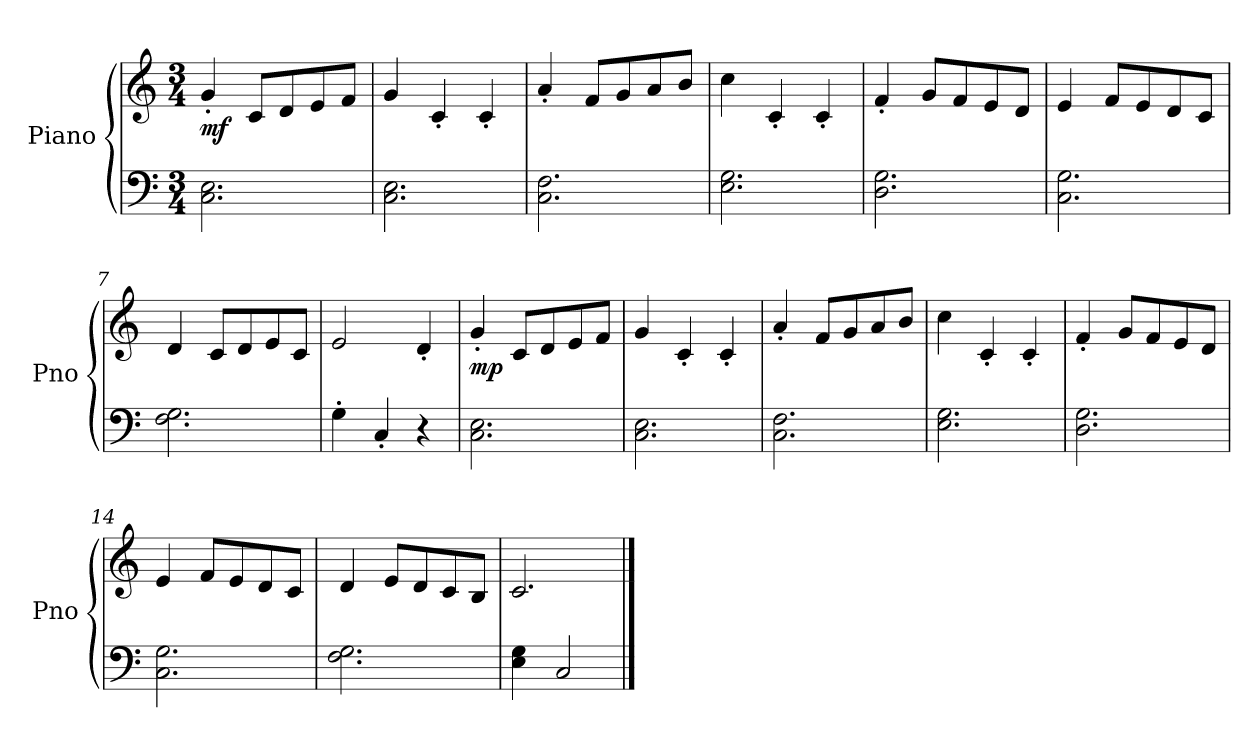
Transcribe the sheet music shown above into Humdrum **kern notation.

**kern	**kern	**dynam
*part1	*part1	*part1
*staff2	*staff1	*staff1/2
*I"Piano	*	*
*I'Pno	*	*
*clefF4	*clefG2	*
*k[]	*k[]	*
*M3/4	*M3/4	*
=1	=1	=1
!	!	!LO:DY:b
2.C\ 2.E\	4g'/	mf
.	8c/L	.
.	8d/	.
.	8e/	.
.	8f/J	.
=2	=2	=2
2.C\ 2.E\	4g/	.
.	4c'/	.
.	4c'/	.
=3	=3	=3
2.C\ 2.F\	4a'/	.
.	8f/L	.
.	8g/	.
.	8a/	.
.	8b/J	.
=4	=4	=4
2.E\ 2.G\	4cc\	.
.	4c'/	.
.	4c'/	.
!!LO:LB:g=z
=5	=5	=5
2.D\ 2.G\	4f'/	.
.	8g/L	.
.	8f/	.
.	8e/	.
.	8d/J	.
=6	=6	=6
2.C\ 2.G\	4e/	.
.	8f/L	.
.	8e/	.
.	8d/	.
.	8c/J	.
=7	=7	=7
2.F\ 2.G\	4d/	.
.	8c/L	.
.	8d/	.
.	8e/	.
.	8c/J	.
=8	=8	=8
4G'\	2e/	.
4C'/	.	.
4r	4d'/	.
!!LO:LB:g=z
=9	=9	=9
!	!	!LO:DY:b
2.C\ 2.E\	4g'/	mp
.	8c/L	.
.	8d/	.
.	8e/	.
.	8f/J	.
=10	=10	=10
2.C\ 2.E\	4g/	.
.	4c'/	.
.	4c'/	.
=11	=11	=11
2.C\ 2.F\	4a'/	.
.	8f/L	.
.	8g/	.
.	8a/	.
.	8b/J	.
=12	=12	=12
2.E\ 2.G\	4cc\	.
.	4c'/	.
.	4c'/	.
!!LO:LB:g=z
=13	=13	=13
2.D\ 2.G\	4f'/	.
.	8g/L	.
.	8f/	.
.	8e/	.
.	8d/J	.
=14	=14	=14
2.C\ 2.G\	4e/	.
.	8f/L	.
.	8e/	.
.	8d/	.
.	8c/J	.
=15	=15	=15
2.F\ 2.G\	4d/	.
.	8e/L	.
.	8d/	.
.	8c/	.
.	8B/J	.
=16	=16	=16
4E\ 4G\	2.c/	.
2C/	.	.
==	==	==
*-	*-	*-
